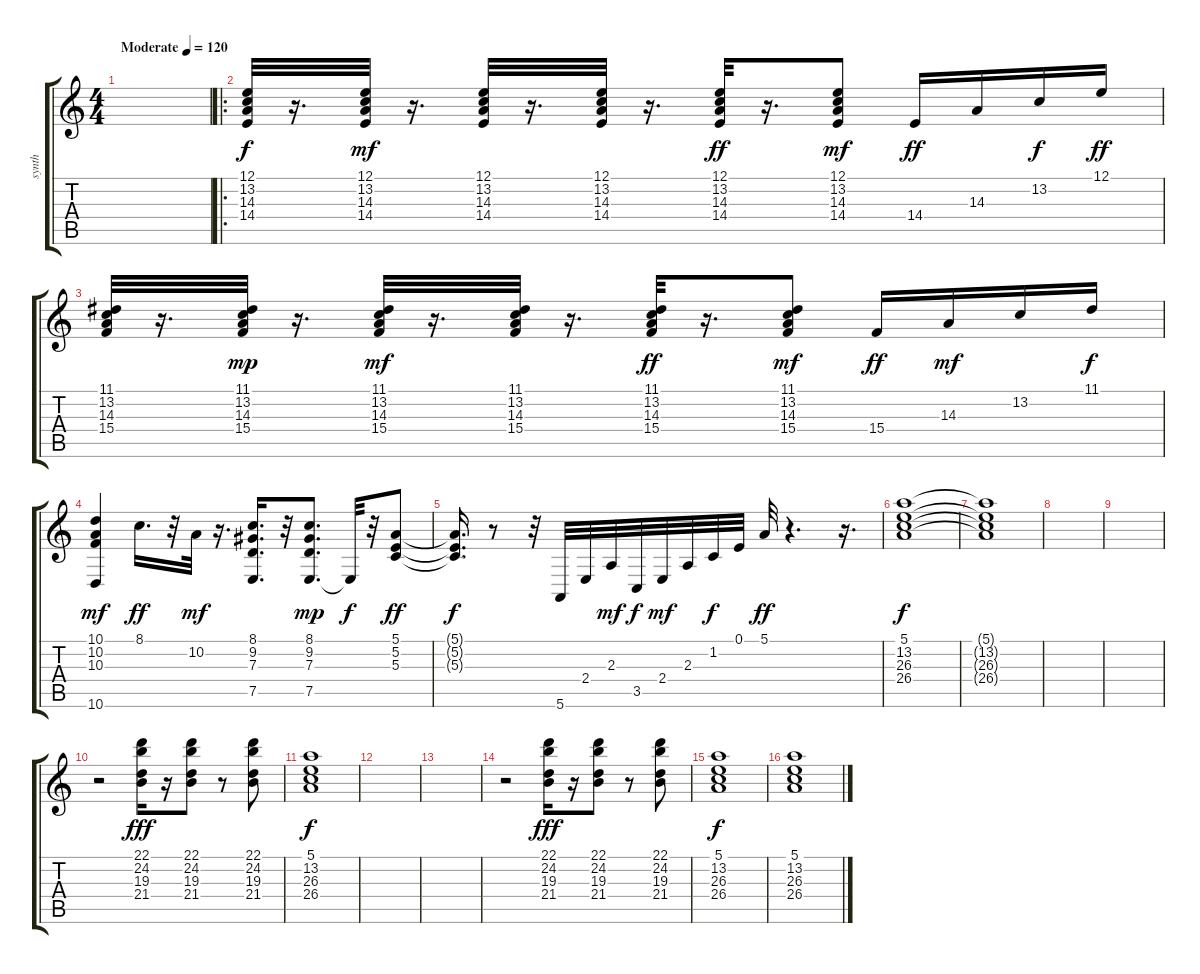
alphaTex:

\track ("synth" "synth") {instrument stringensemble1}
\staff {score tabs}
\tuning (E4 B3 G3 D3 A2 E2) {hide}
\ts (4 4)
\tempo (120 "Moderate")
\clef g2
\ks c
|
\ro
(12.1 13.2 14.3 14.4).32 r.16{d} (12.1 13.2 14.3 14.4).32{dy mf} r.16{d} (12.1 13.2 14.3 14.4).32 r.16{d} (12.1 13.2 14.3 14.4).32 r.16{d} (12.1 13.2 14.3 14.4).32{dy ff} r.16{d} (12.1 13.2 14.3 14.4).8{dy mf} 14.4.16{dy ff} 14.3.16 13.2.16{dy f} 12.1.16{dy ff} |
(11.1 13.2 14.3 15.4).32 r.16{d} (11.1 13.2 14.3 15.4).32{dy mp} r.16{d} (11.1 13.2 14.3 15.4).32{dy mf} r.16{d} (11.1 13.2 14.3 15.4).32 r.16{d} (11.1 13.2 14.3 15.4).32{dy ff} r.16{d} (11.1 13.2 14.3 15.4).8{dy mf} 15.4.16{dy ff} 14.3.16{dy mf} 13.2.16 11.1.16{dy f} |
(10.1 10.2 10.3 10.6).4{dy mf} 8.1.16{d dy ff} r.32 10.2.32{dy mf} r.16{d} (8.1 9.2 7.3 7.5).16{d} r.32 (8.1 9.2 7.3 7.5).8{d dy mp} 7.5{t}.32{dy f} r.32 (5.1 5.2 5.3).8{dy ff} |
(5.1{t} 5.2{t} 5.3{t}).16{d dy f} r.8 r.32 5.6.32 2.4.32 2.3.32{dy mf} 3.5.32{dy f} 2.4.32{dy mf} 2.3.32 1.2.32{dy f} 0.1.32 5.1.32{dy ff} r.4{d} r.16{d} |
(5.1 13.2 26.3 26.4).1{dy f volume 6} |
(5.1{t} 13.2{t} 26.3{t} 26.4{t}).1 |
|
|
r.2 (22.1 24.2 19.3 21.4).16{dy fff} r.16 (22.1 24.2 19.3 21.4).8 r.8 (22.1 24.2 19.3 21.4).8 |
(5.1 13.2 26.3 26.4).1{dy f} |
|
|
r.2 (22.1 24.2 19.3 21.4).16{dy fff} r.16 (22.1 24.2 19.3 21.4).8 r.8 (22.1 24.2 19.3 21.4).8 |
(5.1 13.2 26.3 26.4).1{dy f} |
(5.1 13.2 26.3 26.4).1
